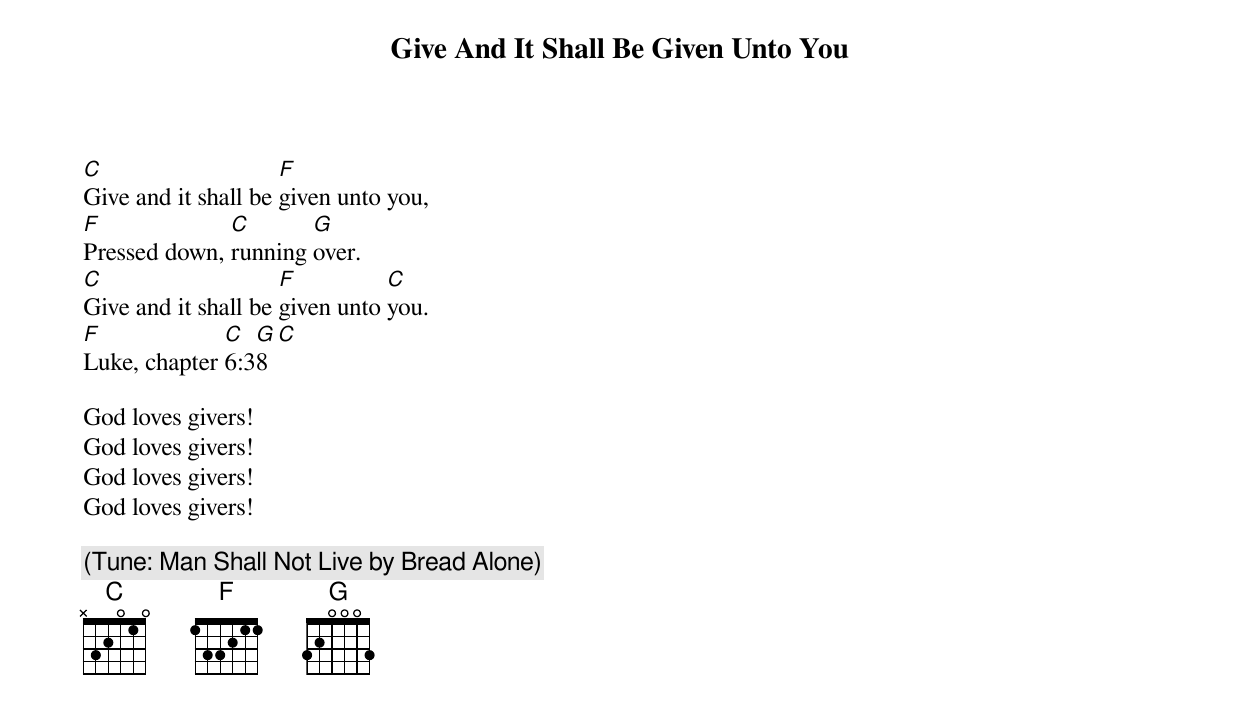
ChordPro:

{title: Give And It Shall Be Given Unto You}


[C]Give and it shall be [F]given unto you,
[F]Pressed down, [C]running [G]over.
[C]Give and it shall be [F]given unto [C]you.
[F]Luke, chapter [C]6:3[G]8[C]

God loves givers!
God loves givers!
God loves givers!
God loves givers!

{comment: (Tune: Man Shall Not Live by Bread Alone)}
